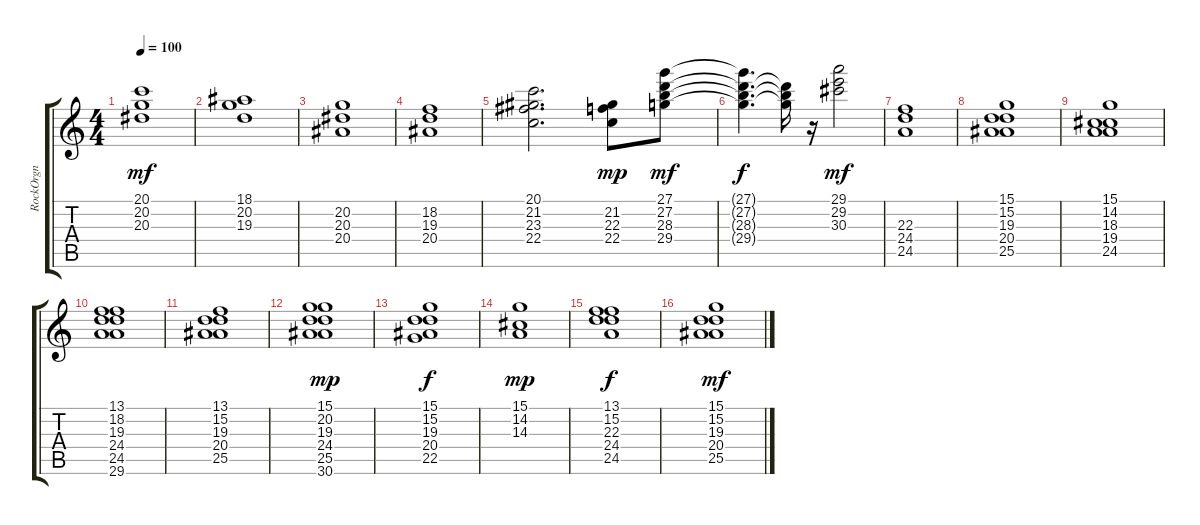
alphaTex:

\track ("RockOrgn" "RockOrgn") {instrument rockorgan}
\staff {score tabs}
\tuning (E4 B3 G3 D3 A2 E2) {hide}
\ts (4 4)
\tempo 100
\clef g2
\ks c
(20.1 20.2 20.3).1{dy mf} |
(18.1 20.2 19.3).1 |
(20.2 20.3 20.4).1 |
(18.2 19.3 20.4).1 |
(20.1 21.2 23.3 22.4).2{d} (21.2 22.3 22.4).8{dy mp} (27.1 27.2 28.3 29.4).8{dy mf} |
(27.1{t} 27.2{t} 28.3{t} 29.4{t}).4{d dy f} (27.2{t} 28.3{t} 29.4{t}).16 r.16 (29.1 29.2 30.3).2{dy mf} |
(22.3 24.4 24.5).1 |
(15.1 15.2 19.3 20.4 25.5).1 |
(15.1 14.2 18.3 19.4 24.5).1 |
(13.1 18.2 19.3 24.4 24.5 29.6).1 |
(13.1 15.2 19.3 20.4 25.5).1 |
(15.1 20.2 19.3 24.4 25.5 30.6).1{dy mp} |
(15.1 15.2 19.3 20.4 22.5).1{dy f} |
(15.1 14.2 14.3).1{dy mp} |
(13.1 15.2 22.3 24.4 24.5).1{dy f} |
(15.1 15.2 19.3 20.4 25.5).1{dy mf}
